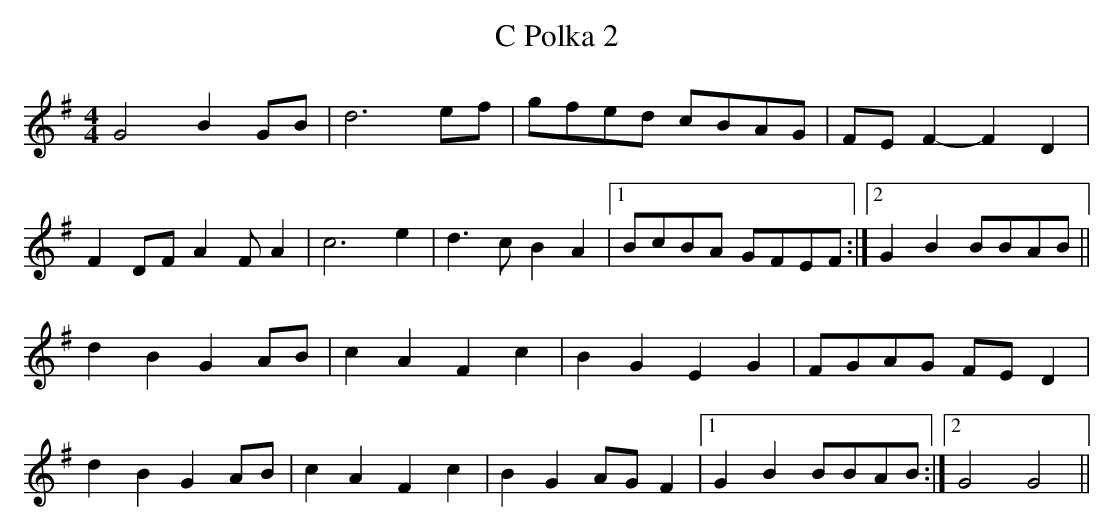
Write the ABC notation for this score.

X:1
T:C Polka 2
M:4/4
L:1/4
K:G
G2 BG/B/|d3 e/f/|g/f/e/d/ c/B/A/G/|F/E/F -FD|
FD/F/ AF/A|c3 e|d>c BA|1 B/c/B/A/ G/F/E/F/:|2 GB B/B/A/B/||
dB GA/B/|cA Fc|BG EG|F/G/A/G/ F/E/D|
dB GA/B/|cA Fc|BG A/G/F|1 GB B/B/A/B/:|2 G2 G2||
